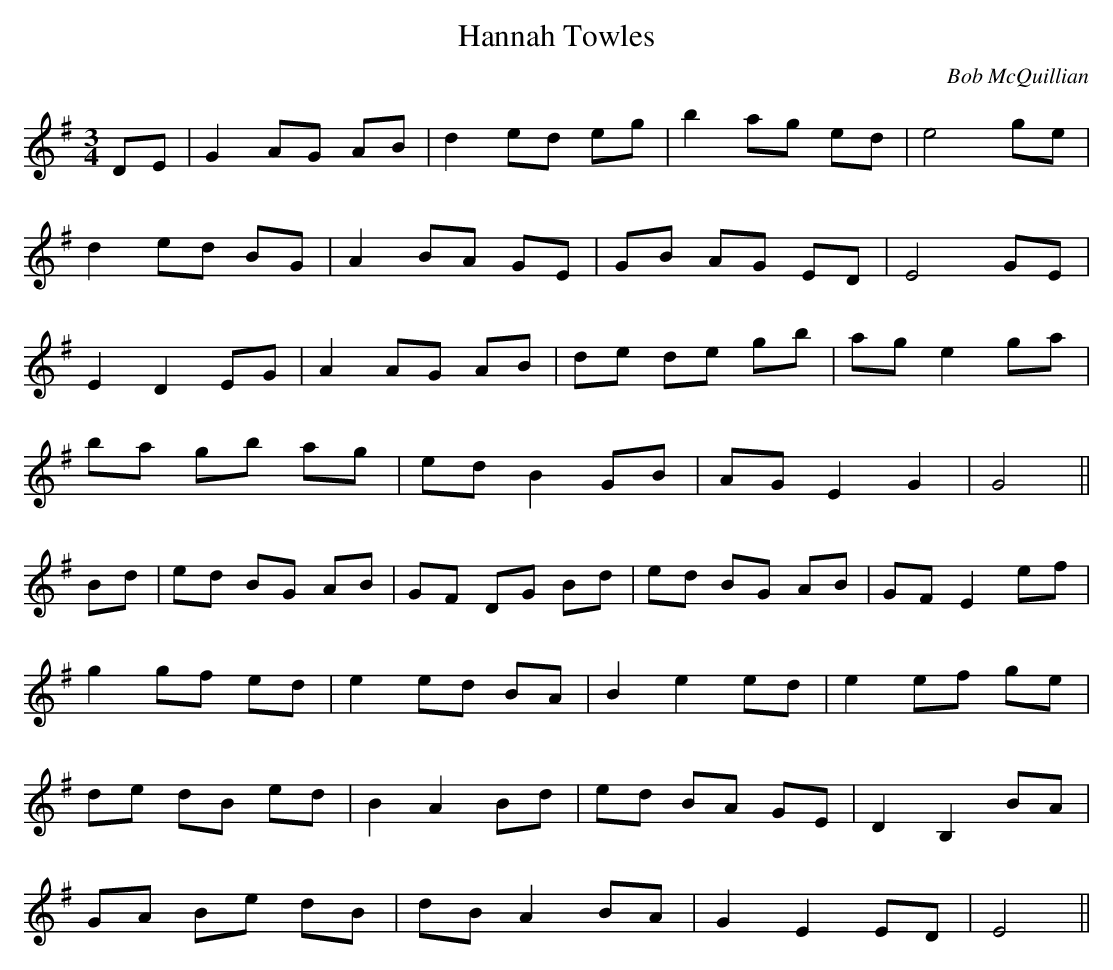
X:1
T:Hannah Towles
M:3/4
L:1/8
C:Bob McQuillian
K:G
DE|G2AG AB|d2ed eg|b2ag ed|e4ge|
d2ed BG|A2BA GE|GB AG ED|E4GE|
E2D2EG|A2 AG AB|de de gb|ag e2ga|
ba gb ag|ed B2 GB|AG E2 G2|G4||
Bd|ed BG AB|GF DG Bd|ed BG AB|GF E2 ef|
g2 gf ed|e2 ed BA|B2 e2 ed|e2 ef ge|
de dB ed|B2 A2 Bd|ed BA GE|D2 B,2 BA|
GA Be dB|dB A2 BA|G2 E2 ED|E4||
